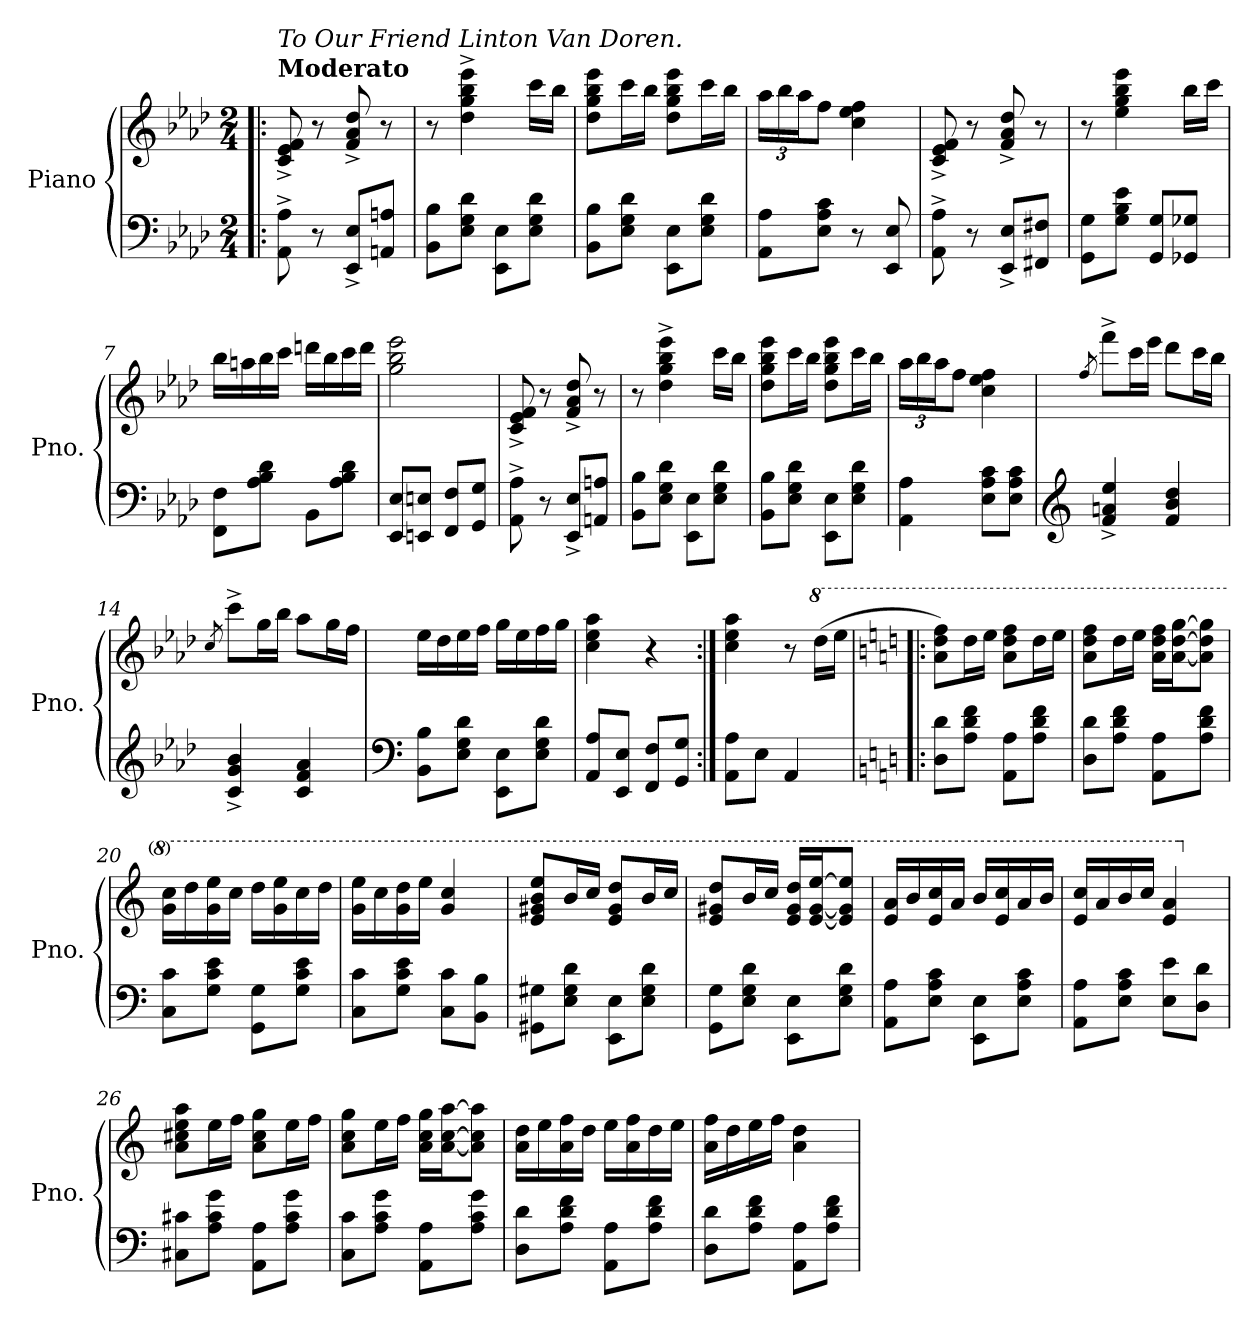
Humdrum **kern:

**kern	**kern
*part1	*part1
*staff2	*staff1
*I"Piano	*
*I'Pno.	*
*clefF4	*clefG2
*k[b-e-a-d-]	*k[b-e-a-d-]
*M2/4	*M2/4
=1!|:	=1!|:
!	!LO:TX:a:B:t=Moderato
!	!LO:TX:a:i:t=To Our Friend Linton Van Doren.
8AA-\^ 8A-\^	8c/^ 8e-/^ 8f/^
8r	8r
8EE-/^ 8E-/^L	8f/^ 8a-/^ 8dd-/^
8AAn/ 8An/J	8r
=2	=2
8BB-\ 8B-\L	8r
8E-\ 8G\ 8d-\J	4dd-\^ 4gg\^ 4bb-\^ 4eee-\^
8EE-\ 8E-\L	.
8E-\ 8G\ 8d-\J	16ccc\LL
.	16bb-\JJ
=3	=3
8BB-\ 8B-\L	8dd-\ 8gg\ 8bb-\ 8eee-\L
8E-\ 8G\ 8d-\J	16ccc\L
.	16bb-\JJ
8EE-\ 8E-\L	8dd-\ 8gg\ 8bb-\ 8eee-\L
8E-\ 8G\ 8d-\J	16ccc\L
.	16bb-\JJ
=4	=4
*	*Xbrackettup
8AA-\ 8A-\L	24aa-\LL
.	24bb-\
.	24aa-\J
8E-\ 8A-\ 8c\J	8ff\J
8r	4cc\ 4ee-\ 4ff\
8EE-/ 8E-/	.
!!LO:LB:g=z
=5	=5
8AA-\^ 8A-\^	8c/^ 8e-/^ 8f/^
8r	8r
8EE-/^ 8E-/^L	8f/^ 8a-/^ 8dd-/^
8FF#X/ 8F#X/J	8r
=6	=6
8GG\ 8G\L	8r
8G\ 8B-\ 8e-\J	4ee-\ 4gg\ 4bb-\ 4eee-\
8GG/ 8G/L	.
8GG-X/ 8G-X/J	16bb-\LL
.	16ccc\JJ
=7	=7
8FF\ 8F\L	16bb-\LL
.	16aan\
8A-\ 8B-\ 8d-\J	16bb-\
.	16ccc\JJ
8BB-\L	16dddn\LL
.	16bb-\
8A-\ 8B-\ 8d-\J	16ccc\
.	16ddd\JJ
=8	=8
8EE-/ 8E-/L	2gg\ 2bb-\ 2eee-\
8EEn/ 8En/J	.
8FF/ 8F/L	.
8GG/ 8G/J	.
!!LO:LB:g=z
=9	=9
8AA-\^ 8A-\^	8c/^ 8e-/^ 8f/^
8r	8r
8EE-/^ 8E-/^L	8f/^ 8a-/^ 8dd-/^
8AAn/ 8An/J	8r
=10	=10
8BB-\ 8B-\L	8r
8E-\ 8G\ 8d-\J	4dd-\^ 4gg\^ 4bb-\^ 4eee-\^
8EE-\ 8E-\L	.
8E-\ 8G\ 8d-\J	16ccc\LL
.	16bb-\JJ
=11	=11
8BB-\ 8B-\L	8dd-\ 8gg\ 8bb-\ 8eee-\L
8E-\ 8G\ 8d-\J	16ccc\L
.	16bb-\JJ
8EE-\ 8E-\L	8dd-\ 8gg\ 8bb-\ 8eee-\L
8E-\ 8G\ 8d-\J	16ccc\L
.	16bb-\JJ
=12	=12
4AA-\ 4A-\	24aa-\LL
.	24bb-\
.	24aa-\J
.	8ff\J
8E-\ 8A-\ 8c\L	4cc\ 4ee-\ 4ff\
8E-\ 8A-\ 8c\J	.
!!LO:LB:g=z
=13	=13
*clefG2	*
.	8qff/
4f/^ 4an/^ 4ee-/^	8fff^\L
.	16ccc\L
.	16eee-\JJ
4f/ 4b-/ 4dd-/	8ddd-\L
.	16ccc\L
.	16bb-\JJ
=14	=14
.	8qcc/
4c/^ 4g/^ 4b-/^	8ccc^\L
.	16gg\L
.	16bb-\JJ
4c/ 4f/ 4a-/	8aa-\L
.	16gg\L
.	16ff\JJ
=15	=15
*clefF4	*
8BB-\ 8B-\L	16ee-\LL
.	16dd-\
8E-\ 8G\ 8d-\J	16ee-\
.	16ff\JJ
8EE-\ 8E-\L	16gg\LL
.	16ee-\
8E-\ 8G\ 8d-\J	16ff\
.	16gg\JJ
=16	=16
8AA-/ 8A-/L	4cc\ 4ee-\ 4aa-\
8EE-/ 8E-/J	.
8FF/ 8F/L	4r
8GG/ 8G/J	.
=17:|!	=17:|!
8AA-\ 8A-\L	4cc\ 4ee-\ 4aa-\
8E-\J	.
4AA-/	8r
*	*8va
.	(>16ddd-\LL
.	16eee-\JJ
!!LO:PB:g=z
=18!|:	=18!|:
*k[]	*k[]
8D\ 8d\L	8aa\ 8ddd\ 8fff\L)
8A\ 8d\ 8f\J	16ddd\L
.	16eee\JJ
8AA\ 8A\L	8aa\ 8ddd\ 8fff\L
8A\ 8d\ 8f\J	16ddd\L
.	16eee\JJ
=19	=19
8D\ 8d\L	8aa\ 8ddd\ 8fff\L
8A\ 8d\ 8f\J	16ddd\L
.	16eee\JJ
8AA\ 8A\L	16aa\ 16ddd\ 16fff\LL
.	[16aa\ [16ddd\ [16ggg\J
8A\ 8d\ 8f\J	8aa\] 8ddd\] 8ggg\]J
=20	=20
8C\ 8c\L	16gg\ 16ccc\LL
.	16ddd\
8G\ 8c\ 8e\J	16gg\ 16eee\
.	16ccc\JJ
8GG\ 8G\L	16ddd\LL
.	16gg\ 16eee\
8G\ 8c\ 8e\J	16ccc\
.	16ddd\JJ
=21	=21
8C\ 8c\L	16gg\ 16eee\LL
.	16ccc\
8G\ 8c\ 8e\J	16gg\ 16ddd\
.	16eee\JJ
8C\ 8c\L	4gg/ 4ccc/
8BB\ 8B\J	.
!!LO:PB:g=z
=22	=22
8GG#X\ 8G#X\L	8ee/ 8gg#X/ 8bb/ 8eee/L
8E\ 8G#\ 8d\J	16bb/L
.	16ccc/JJ
8EE\ 8E\L	8ee/ 8gg#/ 8ddd/L
8E\ 8G#\ 8d\J	16bb/L
.	16ccc/JJ
=23	=23
8GG\ 8G\L	8ee/ 8gg#X/ 8ddd/L
8E\ 8G\ 8d\J	16bb/L
.	16ccc/JJ
8EE\ 8E\L	16ee/ 16gg#/ 16ddd/LL
.	[16ee/ [16gg#/ [16eee/J
8E\ 8G\ 8d\J	8ee/] 8gg#/] 8eee/]J
=24	=24
8AA\ 8A\L	16ee/ 16aa/LL
.	16bb/
8E\ 8A\ 8c\J	16ee/ 16ccc/
.	16aa/JJ
8EE\ 8E\L	16bb/LL
.	16ee/ 16ccc/
8E\ 8A\ 8c\J	16aa/
.	16bb/JJ
=25	=25
8AA\ 8A\L	16ee/ 16ccc/LL
.	16aa/
8E\ 8A\ 8c\J	16bb/
.	16ccc/JJ
8E\ 8e\L	4ee/ 4aa/
8D\ 8d\J	.
=26	=26
*	*X8va
8C#X\ 8c#X\L	8a\ 8cc#X\ 8ee\ 8aa\L
8A\ 8c#\ 8g\J	16ee\L
.	16ff\JJ
8AA\ 8A\L	8a\ 8cc#\ 8gg\L
8A\ 8c#\ 8g\J	16ee\L
.	16ff\JJ
!!LO:LB:g=z
=27	=27
8C\ 8c\L	8a\ 8cc\ 8gg\L
8A\ 8c\ 8g\J	16ee\L
.	16ff\JJ
8AA\ 8A\L	16a\ 16cc\ 16gg\LL
.	[16a\ [16cc\ [16aa\J
8A\ 8c\ 8g\J	8a\] 8cc\] 8aa\]J
=28	=28
8D\ 8d\L	16a\ 16dd\LL
.	16ee\
8A\ 8d\ 8f\J	16a\ 16ff\
.	16dd\JJ
8AA\ 8A\L	16ee\LL
.	16a\ 16ff\
8A\ 8d\ 8f\J	16dd\
.	16ee\JJ
=29	=29
8D\ 8d\L	16a\ 16ff\LL
.	16dd\
8A\ 8d\ 8f\J	16ee\
.	16ff\JJ
8AA\ 8A\L	4a\ 4dd\
8A\ 8d\ 8f\J	.
=	=
*-	*-
